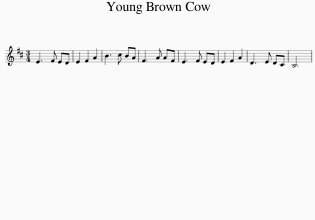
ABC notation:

X:1
L:1/8
M:3/4
I:linebreak $
K:D
V:1 treble
V:1
 E3 F ED | E2 F2 A2 | B3 c BA | F3 A AF | E3 F ED | %5
 E2 F2 A2 | D3 E DC | B,6 | %8
